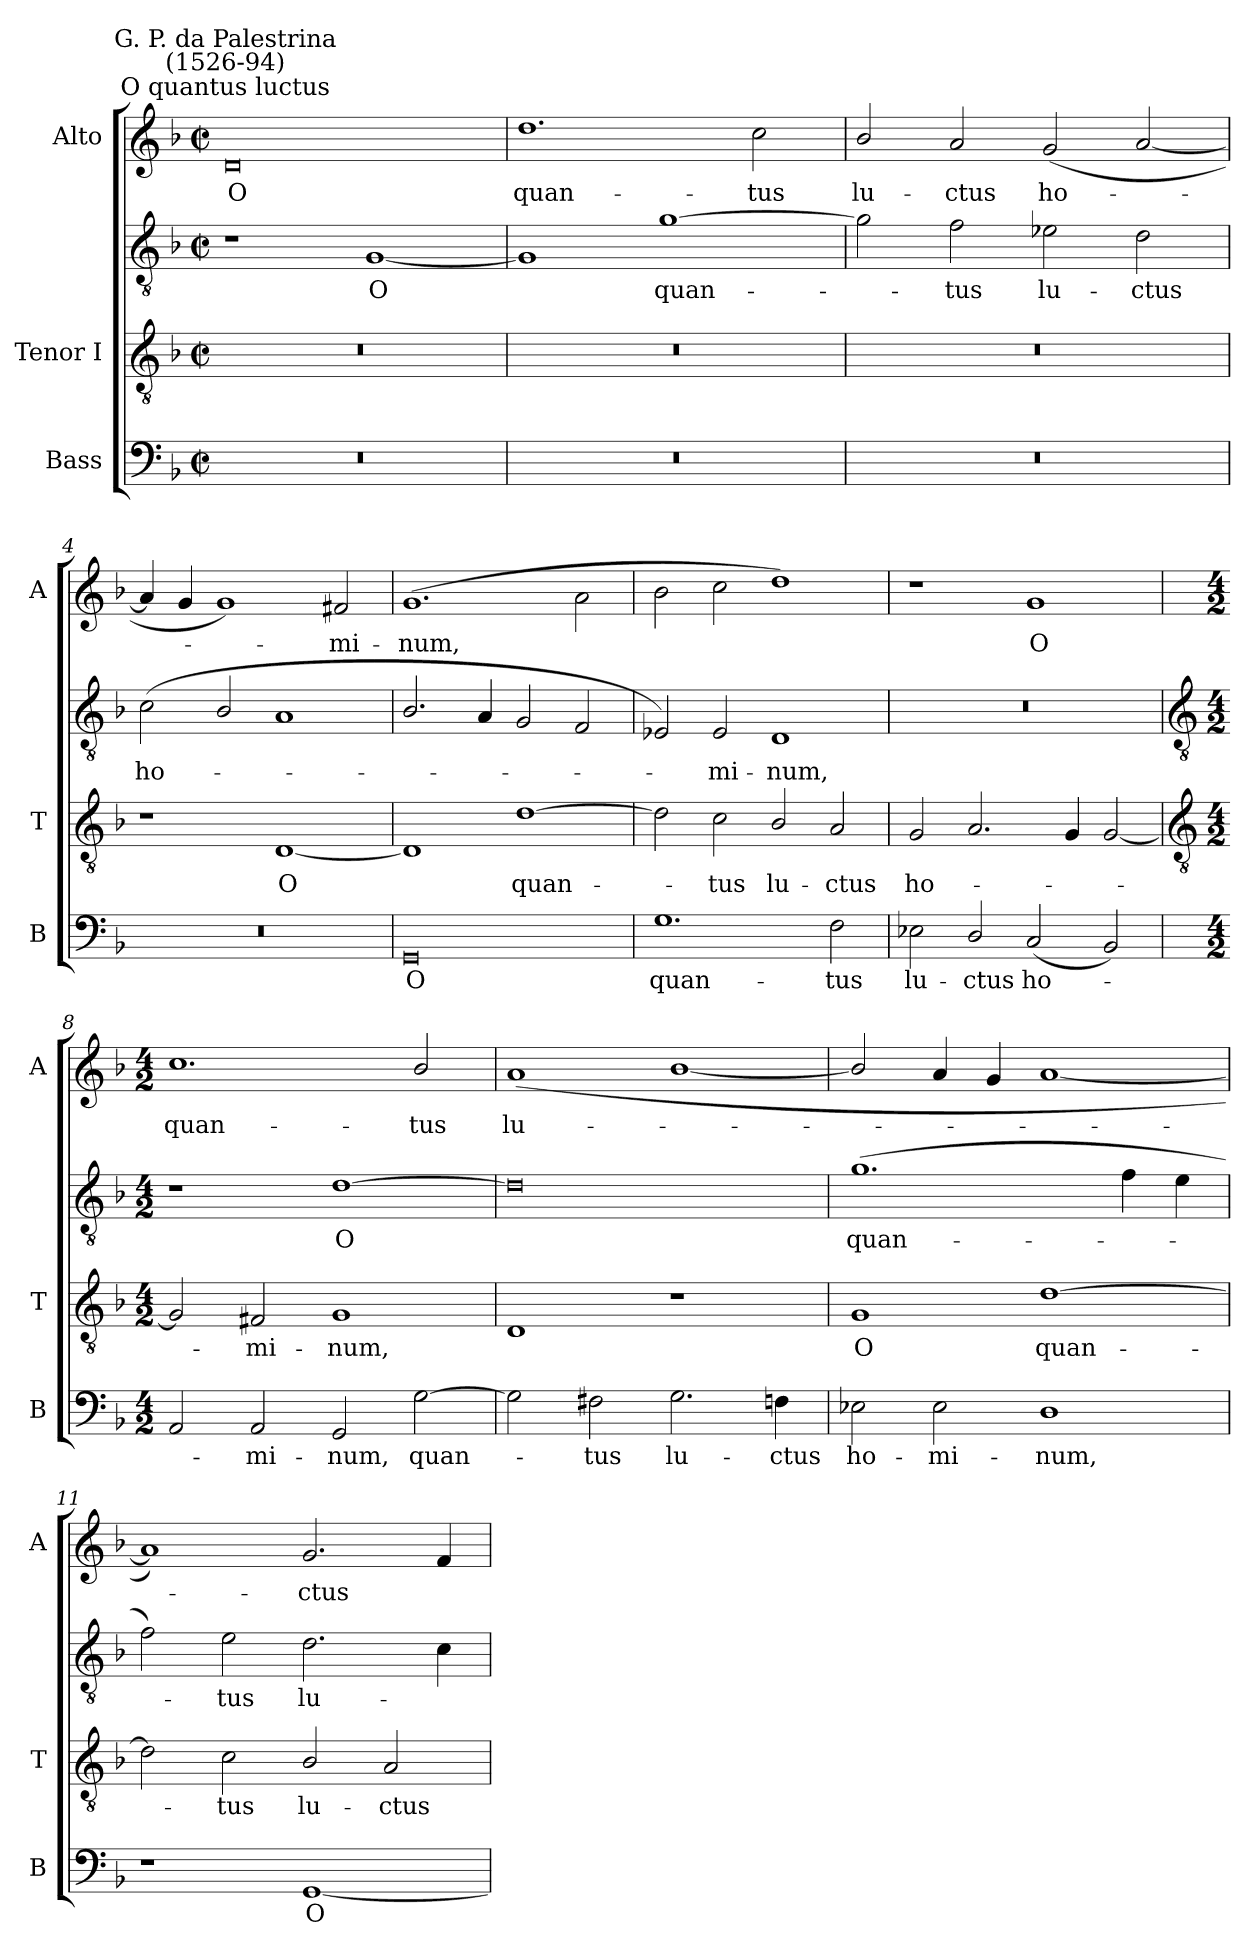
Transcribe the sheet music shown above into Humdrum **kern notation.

**kern	**text	**kern	**text	**kern	**text	**kern	**text
*part3	*part3	*part2	*part2	*part2	*part2	*part1	*part1
*staff4	*staff4	*staff3	*staff3	*staff2	*staff2	*staff1	*staff1
*I"Bass	*	*I"Tenor I	*	*	*	*I"Alto	*
*I'B	*	*I'T	*	*	*	*I'A	*
*clefF4	*	*clefGv2	*	*clefGv2	*	*clefG2	*
*k[b-]	*	*k[b-]	*	*k[b-]	*	*k[b-]	*
*F:	*	*F:	*	*F:	*	*F:	*
*M4/2	*	*M4/2	*	*M4/2	*	*M4/2	*
*met(c|)	*	*met(c|)	*	*met(c|)	*	*met(c|)	*
=1	=1	=1	=1	=1	=1	=1	=1
!	!	!	!	!	!	!LO:TX:a:cj:t=O quantus luctus	!
!	!	!	!	!	!	!LO:TX:a:cj:t=G. P. da Palestrina\n(1526-94)	!
!	!	!	!	!	!	!	!LO:LY:b
0r	.	0r	.	1r	.	0d	O
!	!	!	!	!	!LO:LY:b	!	!
.	.	.	.	[1G	O	.	.
=2	=2	=2	=2	=2	=2	=2	=2
!	!	!	!	!	!	!	!LO:LY:b
0r	.	0r	.	1G]	.	1.dd	quan-
!	!	!	!	!	!LO:LY:b	!	!
.	.	.	.	[1g	quan-	.	.
!	!	!	!	!	!	!	!LO:LY:b
.	.	.	.	.	.	2cc	-tus
=3	=3	=3	=3	=3	=3	=3	=3
!	!	!	!	!	!	!	!LO:LY:b
0r	.	0r	.	2g]	.	2b-/	lu-
!	!	!	!	!	!LO:LY:b	!	!LO:LY:b
.	.	.	.	2f	tus	2a	-ctus
!	!	!	!	!	!LO:LY:b	!	!LO:LY:b
.	.	.	.	2e-X	lu-	(<2g	ho-
!	!	!	!	!	!LO:LY:b	!	!
.	.	.	.	2d	-ctus	[2a	.
=4	=4	=4	=4	=4	=4	=4	=4
!	!	!	!	!	!LO:LY:b	!	!
0r	.	1r	.	(<2c	ho-	4a]	.
.	.	.	.	.	.	4g	.
.	.	.	.	2B-/	.	1g)	.
!	!	!	!LO:LY:b	!	!	!	!
.	.	[1D	O	1A	.	.	.
!	!	!	!	!	!	!	!LO:LY:b
.	.	.	.	.	.	2f#X	mi-
=5	=5	=5	=5	=5	=5	=5	=5
!	!LO:LY:b	!	!	!	!	!	!LO:LY:b
0GG	O	1D]	.	2.B-/	.	(>1.g\	-num,
.	.	.	.	4A	.	.	.
!	!	!	!LO:LY:b	!	!	!	!
.	.	[1d	quan-	2G	.	.	.
.	.	.	.	2F	.	2a\	.
=6	=6	=6	=6	=6	=6	=6	=6
!	!LO:LY:b	!	!	!	!	!	!
1.G	quan-	2d]	.	2E-X)	.	2b-	.
!	!	!	!LO:LY:b	!	!LO:LY:b	!	!
.	.	2c	tus	2E-	mi-	2cc	.
!	!	!	!LO:LY:b	!	!LO:LY:b	!	!
.	.	2B-/	lu-	1D	-num,	1dd)	.
!	!LO:LY:b	!	!LO:LY:b	!	!	!	!
2F	-tus	2A	-ctus	.	.	.	.
=7	=7	=7	=7	=7	=7	=7	=7
!	!LO:LY:b	!	!LO:LY:b	!	!	!	!
2E-X	lu-	2G	ho-	0r	.	1r	.
!	!LO:LY:b	!	!	!	!	!	!
2D/	-ctus	2.A	.	.	.	.	.
!	!LO:LY:b	!	!	!	!	!	!LO:LY:b
(<2C	ho-	.	.	.	.	1g	O
.	.	4G	.	.	.	.	.
2BB-)	.	[2G	.	.	.	.	.
!!LO:LB:g=z
=8	=8	=8	=8	=8	=8	=8	=8
*	*	*clefGv2	*	*clefGv2	*	*	*
*M4/2	*	*M4/2	*	*M4/2	*	*M4/2	*
!	!	!	!	!	!	!	!LO:LY:b
2AA	.	2G]	.	1r	.	1.cc	quan-
!	!LO:LY:b	!	!LO:LY:b	!	!	!	!
2AA	mi-	2F#X	mi-	.	.	.	.
!	!LO:LY:b	!	!LO:LY:b	!	!LO:LY:b	!	!
2GG	-num,	1G	-num,	[1d	O	.	.
!	!LO:LY:b	!	!	!	!	!	!LO:LY:b
[2G	quan-	.	.	.	.	2b-/	-tus
=9	=9	=9	=9	=9	=9	=9	=9
!	!	!	!	!	!	!	!LO:LY:b
2G]	.	1D	.	0d]	.	(<1a	lu-
!	!LO:LY:b	!	!	!	!	!	!
2F#X	tus	.	.	.	.	.	.
!	!LO:LY:b	!	!	!	!	!	!
2.G	lu-	1r	.	.	.	[1b-/	.
!	!LO:LY:b	!	!	!	!	!	!
4Fn	-ctus	.	.	.	.	.	.
=10	=10	=10	=10	=10	=10	=10	=10
!	!LO:LY:b	!	!LO:LY:b	!	!LO:LY:b	!	!
2E-X	ho-	1G	O	(>1.g	quan-	2b-/]	.
!	!LO:LY:b	!	!	!	!	!	!
2E-	-mi-	.	.	.	.	4a	.
.	.	.	.	.	.	4g	.
!	!LO:LY:b	!	!LO:LY:b	!	!	!	!
1D	-num,	[1d	quan-	.	.	[1a	.
.	.	.	.	4f	.	.	.
.	.	.	.	4e	.	.	.
=11	=11	=11	=11	=11	=11	=11	=11
1r	.	2d]	.	2f)	.	1a])	.
!	!	!	!LO:LY:b	!	!LO:LY:b	!	!
.	.	2c	tus	2e	tus	.	.
!	!LO:LY:b	!	!LO:LY:b	!	!LO:LY:b	!	!LO:LY:b
[1GG	O	2B-/	lu-	2.d	lu-	2.g	ctus
!	!	!	!LO:LY:b	!	!	!	!
.	.	2A	-ctus	.	.	.	.
.	.	.	.	4c	.	4f	.
=	=	=	=	=	=	=	=
*-	*-	*-	*-	*-	*-	*-	*-
